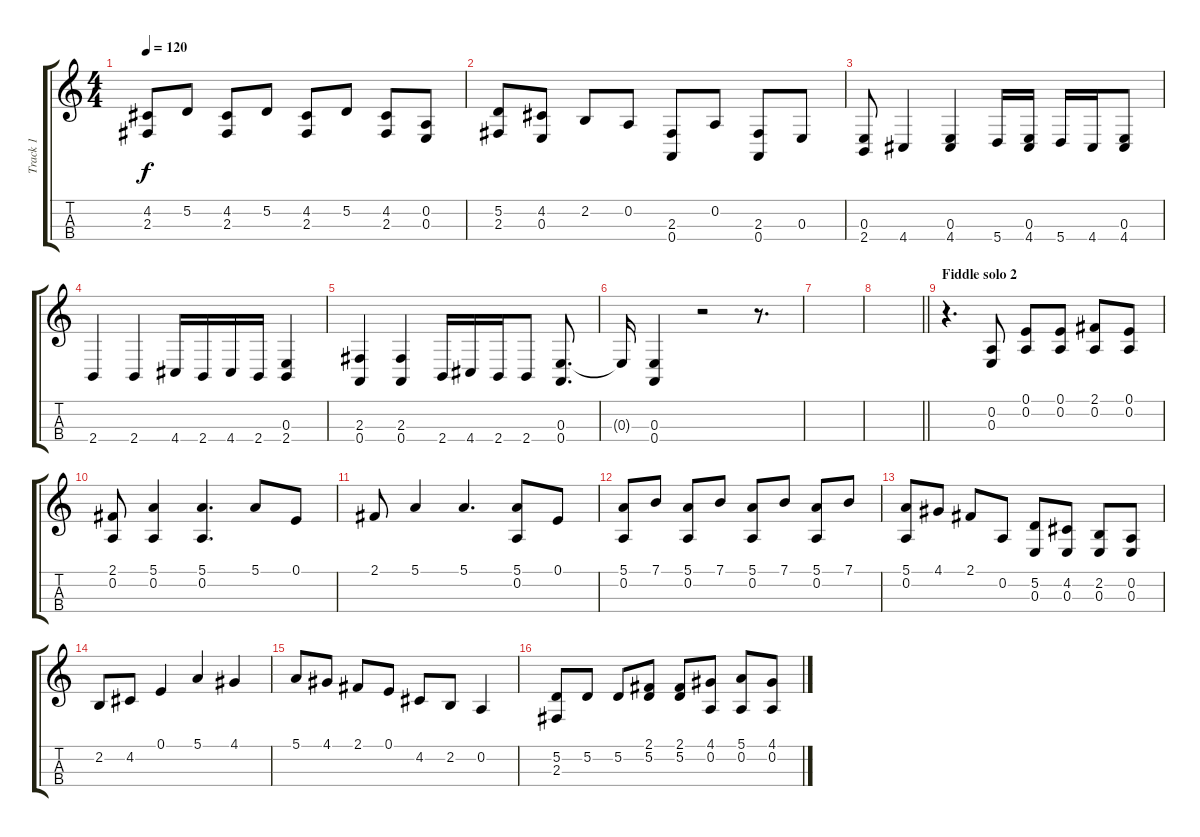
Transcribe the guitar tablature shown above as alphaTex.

\track ("Track 1" "Track 1") {instrument fiddle}
\staff {score tabs}
\tuning (E4 A3 E3 A2) {hide}
\ts (4 4)
\tempo 120
\clef g2
\ks c
(4.2 2.3).8{dy f} 5.2.8 (4.2 2.3).8 5.2.8 (4.2 2.3).8 5.2.8 (4.2 2.3).8 (0.2 0.3).8 |
(5.2 2.3).8 (4.2 0.3).8 2.2.8 0.2.8 (2.3 0.4).8 0.2.8 (2.3 0.4).8 0.3.8 |
(0.3 2.4).8 4.4.4 (0.3 4.4).4 5.4.16 (0.3 4.4).16 5.4.16 4.4.16 (0.3 4.4).8 |
2.4.4 2.4.4 4.4.16 2.4.16 4.4.16 2.4.16 (0.3 2.4).4 |
(2.3 0.4).4 (2.3 0.4).4 2.4.16 4.4.16 2.4.16 2.4.8 (0.3 0.4).8{d} |
0.3{t}.16 (0.3 0.4).4 r.2 r.8{d} |
|
\barLineRight lightlight
|
\section ("" "Fiddle solo 2")
r.4{d} (0.2 0.3).8 (0.1 0.2).8 (0.1 0.2).8 (2.1 0.2).8 (0.1 0.2).8 |
(2.1 0.2).8 (5.1 0.2).4 (5.1 0.2).4{d} 5.1.8 0.1.8 |
2.1.8 5.1.4 5.1.4{d} (5.1 0.2).8 0.1.8 |
(5.1 0.2).8 7.1.8 (5.1 0.2).8 7.1.8 (5.1 0.2).8 7.1.8 (5.1 0.2).8 7.1.8 |
(5.1 0.2).8 4.1.8 2.1.8 0.2.8 (5.2 0.3).8 (4.2 0.3).8 (2.2 0.3).8 (0.2 0.3).8 |
2.2.8 4.2.8 0.1.4 5.1.4 4.1.4 |
5.1.8 4.1.8 2.1.8 0.1.8 4.2.8 2.2.8 0.2.4 |
(5.2 2.3).8 5.2.8 5.2.8 (2.1 5.2).8 (2.1 5.2).8 (4.1 0.2).8 (5.1 0.2).8 (4.1 0.2).8
